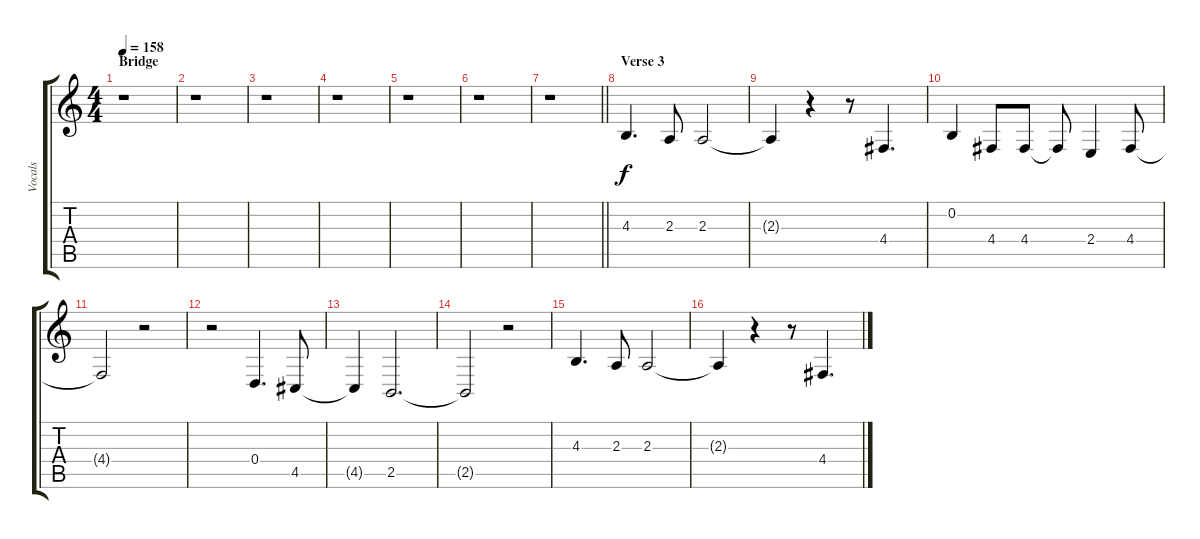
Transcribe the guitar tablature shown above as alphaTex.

\track ("Vocals" "Vocals") {instrument baritonesax}
\staff {score tabs}
\tuning (E4 B3 G3 D3 A2 E2) {hide}
\ts (4 4)
\section ("" "Bridge")
\tempo 158
\clef g2
\ks c
r.1{dy f} |
r.1 |
r.1 |
r.1 |
r.1 |
r.1 |
\barLineRight lightlight
r.1 |
\section ("" "Verse 3")
4.3.4{d} 2.3.8 2.3.2 |
2.3{t}.4 r.4 r.8 4.4.4{d} |
0.2.4 4.4.8 4.4.8 4.4{t}.8 2.4.4 4.4.8 |
4.4{t}.2 r.2 |
r.2 0.4.4{d} 4.5.8 |
4.5{t}.4 2.5.2{d} |
2.5{t}.2 r.2 |
4.3.4{d} 2.3.8 2.3.2 |
2.3{t}.4 r.4 r.8 4.4.4{d}
